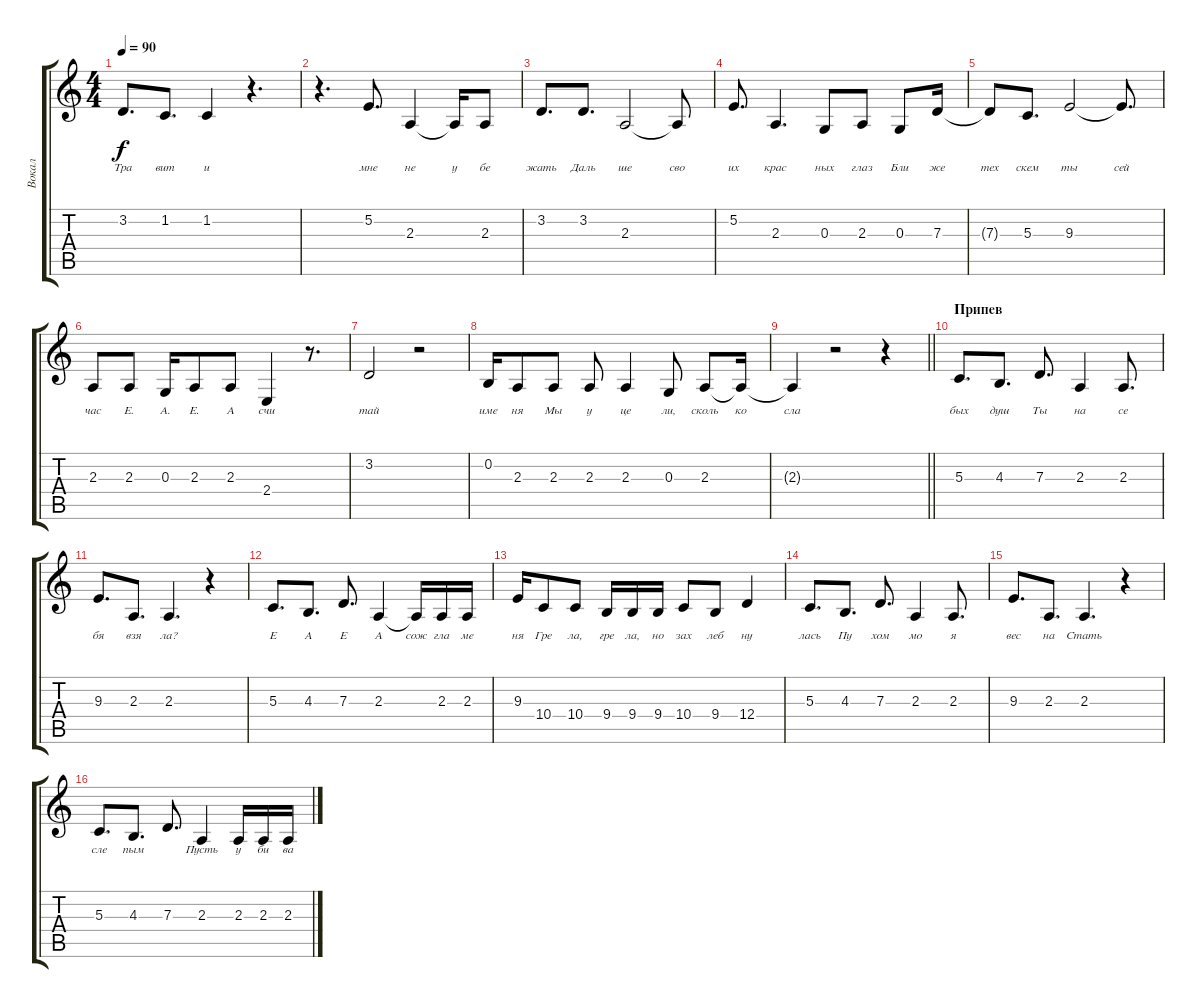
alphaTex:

\track ("Вокал" "Вокал") {instrument oboe}
\staff {score tabs}
\tuning (E4 B3 G3 D3 A2 E2) {hide}
\ts (4 4)
\tempo 90
\clef g2
\ks c
3.2.8{d lyrics (0 "Тра") lyrics (1 "") lyrics (2 "") lyrics (3 "") lyrics (4 "") dy f} 1.2.8{d lyrics (0 "вит") lyrics (1 "") lyrics (2 "") lyrics (3 "") lyrics (4 "")} 1.2.4{lyrics (0 "и") lyrics (1 "") lyrics (2 "") lyrics (3 "") lyrics (4 "")} r.4{d} |
r.4{d} 5.2.8{d lyrics (0 "мне") lyrics (1 "") lyrics (2 "") lyrics (3 "") lyrics (4 "")} 2.3.4{lyrics (0 "не") lyrics (1 "") lyrics (2 "") lyrics (3 "") lyrics (4 "")} 2.3{t}.16{lyrics (0 "у") lyrics (1 "") lyrics (2 "") lyrics (3 "") lyrics (4 "")} 2.3.8{lyrics (0 "бе") lyrics (1 "") lyrics (2 "") lyrics (3 "") lyrics (4 "")} |
3.2.8{d lyrics (0 "жать") lyrics (1 "") lyrics (2 "") lyrics (3 "") lyrics (4 "")} 3.2.8{d lyrics (0 "Даль") lyrics (1 "") lyrics (2 "") lyrics (3 "") lyrics (4 "")} 2.3.2{lyrics (0 "ше") lyrics (1 "") lyrics (2 "") lyrics (3 "") lyrics (4 "")} 2.3{t}.8{lyrics (0 "сво") lyrics (1 "") lyrics (2 "") lyrics (3 "") lyrics (4 "")} |
5.2.8{d lyrics (0 "их") lyrics (1 "") lyrics (2 "") lyrics (3 "") lyrics (4 "")} 2.3.4{d lyrics (0 "крас") lyrics (1 "") lyrics (2 "") lyrics (3 "") lyrics (4 "")} 0.3.8{lyrics (0 "ных") lyrics (1 "") lyrics (2 "") lyrics (3 "") lyrics (4 "")} 2.3.8{lyrics (0 "глаз") lyrics (1 "") lyrics (2 "") lyrics (3 "") lyrics (4 "")} 0.3.8{lyrics (0 "Бли") lyrics (1 "") lyrics (2 "") lyrics (3 "") lyrics (4 "")} 7.3.16{lyrics (0 "же") lyrics (1 "") lyrics (2 "") lyrics (3 "") lyrics (4 "")} |
7.3{t}.8{lyrics (0 "тех") lyrics (1 "") lyrics (2 "") lyrics (3 "") lyrics (4 "")} 5.3.8{d lyrics (0 "скем") lyrics (1 "") lyrics (2 "") lyrics (3 "") lyrics (4 "")} 9.3.2{lyrics (0 "ты") lyrics (1 "") lyrics (2 "") lyrics (3 "") lyrics (4 "")} 9.3{t}.8{d lyrics (0 "сей") lyrics (1 "") lyrics (2 "") lyrics (3 "") lyrics (4 "")} |
2.3.8{lyrics (0 "час") lyrics (1 "") lyrics (2 "") lyrics (3 "") lyrics (4 "")} 2.3.8{lyrics (0 "Е.") lyrics (1 "") lyrics (2 "") lyrics (3 "") lyrics (4 "")} 0.3.16{lyrics (0 "А.") lyrics (1 "") lyrics (2 "") lyrics (3 "") lyrics (4 "")} 2.3.8{lyrics (0 "Е.") lyrics (1 "") lyrics (2 "") lyrics (3 "") lyrics (4 "")} 2.3.8{lyrics (0 "А") lyrics (1 "") lyrics (2 "") lyrics (3 "") lyrics (4 "")} 2.4.4{lyrics (0 "счи") lyrics (1 "") lyrics (2 "") lyrics (3 "") lyrics (4 "")} r.8{d} |
3.2.2{lyrics (0 "тай") lyrics (1 "") lyrics (2 "") lyrics (3 "") lyrics (4 "")} r.2 |
0.2.16{lyrics (0 "име") lyrics (1 "") lyrics (2 "") lyrics (3 "") lyrics (4 "")} 2.3.8{lyrics (0 "ня") lyrics (1 "") lyrics (2 "") lyrics (3 "") lyrics (4 "")} 2.3.8{lyrics (0 "Мы") lyrics (1 "") lyrics (2 "") lyrics (3 "") lyrics (4 "")} 2.3.8{lyrics (0 "у") lyrics (1 "") lyrics (2 "") lyrics (3 "") lyrics (4 "")} 2.3.4{lyrics (0 "це") lyrics (1 "") lyrics (2 "") lyrics (3 "") lyrics (4 "")} 0.3.8{lyrics (0 "ли,") lyrics (1 "") lyrics (2 "") lyrics (3 "") lyrics (4 "")} 2.3.8{lyrics (0 "сколь") lyrics (1 "") lyrics (2 "") lyrics (3 "") lyrics (4 "")} 2.3{t}.16{lyrics (0 "ко") lyrics (1 "") lyrics (2 "") lyrics (3 "") lyrics (4 "")} |
\barLineRight lightlight
2.3{t}.4{lyrics (0 "сла") lyrics (1 "") lyrics (2 "") lyrics (3 "") lyrics (4 "")} r.2 r.4 |
\section ("" "Припев")
5.3.8{d lyrics (0 "бых") lyrics (1 "") lyrics (2 "") lyrics (3 "") lyrics (4 "")} 4.3.8{d lyrics (0 "душ") lyrics (1 "") lyrics (2 "") lyrics (3 "") lyrics (4 "")} 7.3.8{d lyrics (0 "Ты") lyrics (1 "") lyrics (2 "") lyrics (3 "") lyrics (4 "")} 2.3.4{lyrics (0 "на") lyrics (1 "") lyrics (2 "") lyrics (3 "") lyrics (4 "")} 2.3.8{d lyrics (0 "се") lyrics (1 "") lyrics (2 "") lyrics (3 "") lyrics (4 "")} |
9.3.8{d lyrics (0 "бя") lyrics (1 "") lyrics (2 "") lyrics (3 "") lyrics (4 "")} 2.3.8{d lyrics (0 "взя") lyrics (1 "") lyrics (2 "") lyrics (3 "") lyrics (4 "")} 2.3.4{d lyrics (0 "ла?") lyrics (1 "") lyrics (2 "") lyrics (3 "") lyrics (4 "")} r.4 |
5.3.8{d lyrics (0 "Е") lyrics (1 "") lyrics (2 "") lyrics (3 "") lyrics (4 "")} 4.3.8{d lyrics (0 "А") lyrics (1 "") lyrics (2 "") lyrics (3 "") lyrics (4 "")} 7.3.8{d lyrics (0 "Е") lyrics (1 "") lyrics (2 "") lyrics (3 "") lyrics (4 "")} 2.3.4{lyrics (0 "А") lyrics (1 "") lyrics (2 "") lyrics (3 "") lyrics (4 "")} 2.3{t}.16{lyrics (0 "сож") lyrics (1 "") lyrics (2 "") lyrics (3 "") lyrics (4 "")} 2.3.16{lyrics (0 "гла") lyrics (1 "") lyrics (2 "") lyrics (3 "") lyrics (4 "")} 2.3.16{lyrics (0 "ме") lyrics (1 "") lyrics (2 "") lyrics (3 "") lyrics (4 "")} |
9.3.16{lyrics (0 "ня") lyrics (1 "") lyrics (2 "") lyrics (3 "") lyrics (4 "")} 10.4.8{lyrics (0 "Гре") lyrics (1 "") lyrics (2 "") lyrics (3 "") lyrics (4 "")} 10.4.8{lyrics (0 "ла,") lyrics (1 "") lyrics (2 "") lyrics (3 "") lyrics (4 "")} 9.4.16{lyrics (0 "гре") lyrics (1 "") lyrics (2 "") lyrics (3 "") lyrics (4 "")} 9.4.16{lyrics (0 "ла,") lyrics (1 "") lyrics (2 "") lyrics (3 "") lyrics (4 "")} 9.4.16{lyrics (0 "но") lyrics (1 "") lyrics (2 "") lyrics (3 "") lyrics (4 "")} 10.4.8{lyrics (0 "зах") lyrics (1 "") lyrics (2 "") lyrics (3 "") lyrics (4 "")} 9.4.8{lyrics (0 "леб") lyrics (1 "") lyrics (2 "") lyrics (3 "") lyrics (4 "")} 12.4.4{lyrics (0 "ну") lyrics (1 "") lyrics (2 "") lyrics (3 "") lyrics (4 "")} |
5.3.8{d lyrics (0 "лась") lyrics (1 "") lyrics (2 "") lyrics (3 "") lyrics (4 "")} 4.3.8{d lyrics (0 "Пу") lyrics (1 "") lyrics (2 "") lyrics (3 "") lyrics (4 "")} 7.3.8{d lyrics (0 "хом") lyrics (1 "") lyrics (2 "") lyrics (3 "") lyrics (4 "")} 2.3.4{lyrics (0 "мо") lyrics (1 "") lyrics (2 "") lyrics (3 "") lyrics (4 "")} 2.3.8{d lyrics (0 "я") lyrics (1 "") lyrics (2 "") lyrics (3 "") lyrics (4 "")} |
9.3.8{d lyrics (0 "вес") lyrics (1 "") lyrics (2 "") lyrics (3 "") lyrics (4 "")} 2.3.8{d lyrics (0 "на") lyrics (1 "") lyrics (2 "") lyrics (3 "") lyrics (4 "")} 2.3.4{d lyrics (0 "Стать") lyrics (1 "") lyrics (2 "") lyrics (3 "") lyrics (4 "")} r.4 |
5.3.8{d lyrics (0 "сле") lyrics (1 "") lyrics (2 "") lyrics (3 "") lyrics (4 "")} 4.3.8{d lyrics (0 "пым") lyrics (1 "") lyrics (2 "") lyrics (3 "") lyrics (4 "")} 7.3.8{d lyrics (0 "") lyrics (1 "") lyrics (2 "") lyrics (3 "") lyrics (4 "")} 2.3.4{lyrics (0 "Пусть") lyrics (1 "") lyrics (2 "") lyrics (3 "") lyrics (4 "")} 2.3.16{lyrics (0 "у") lyrics (1 "") lyrics (2 "") lyrics (3 "") lyrics (4 "")} 2.3.16{lyrics (0 "би") lyrics (1 "") lyrics (2 "") lyrics (3 "") lyrics (4 "")} 2.3.16{lyrics (0 "ва") lyrics (1 "") lyrics (2 "") lyrics (3 "") lyrics (4 "")}
